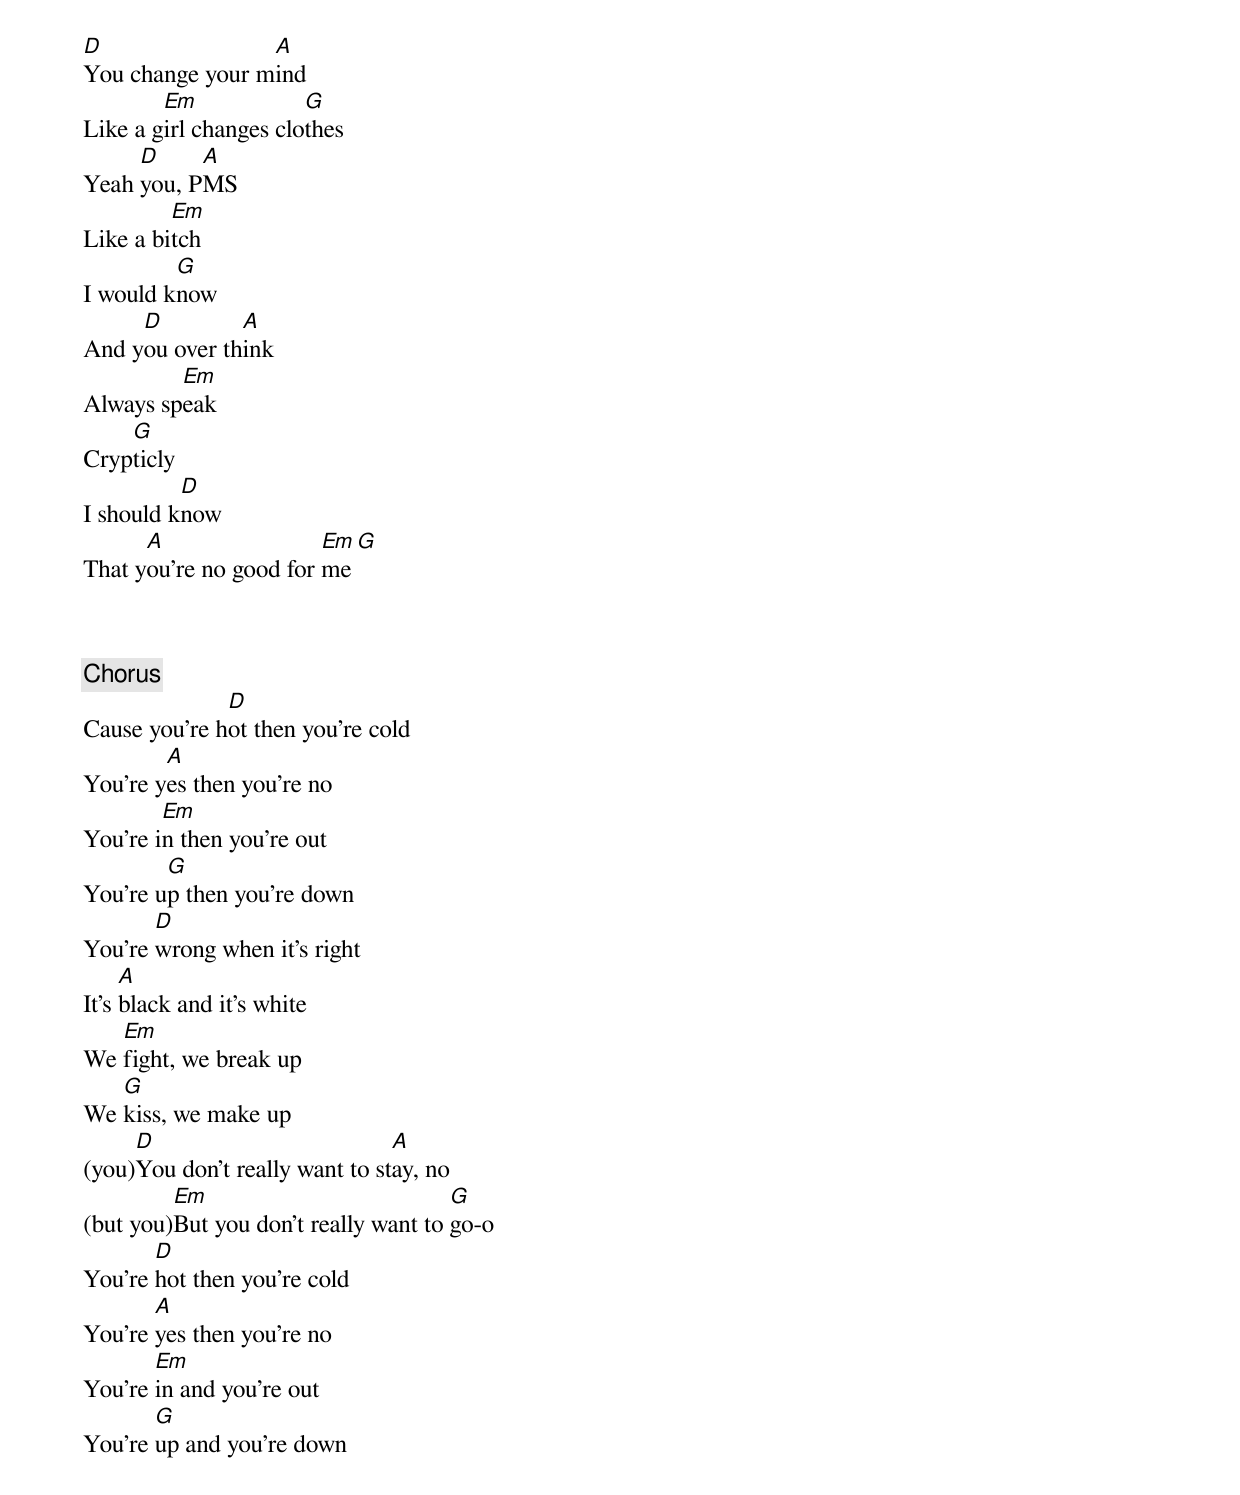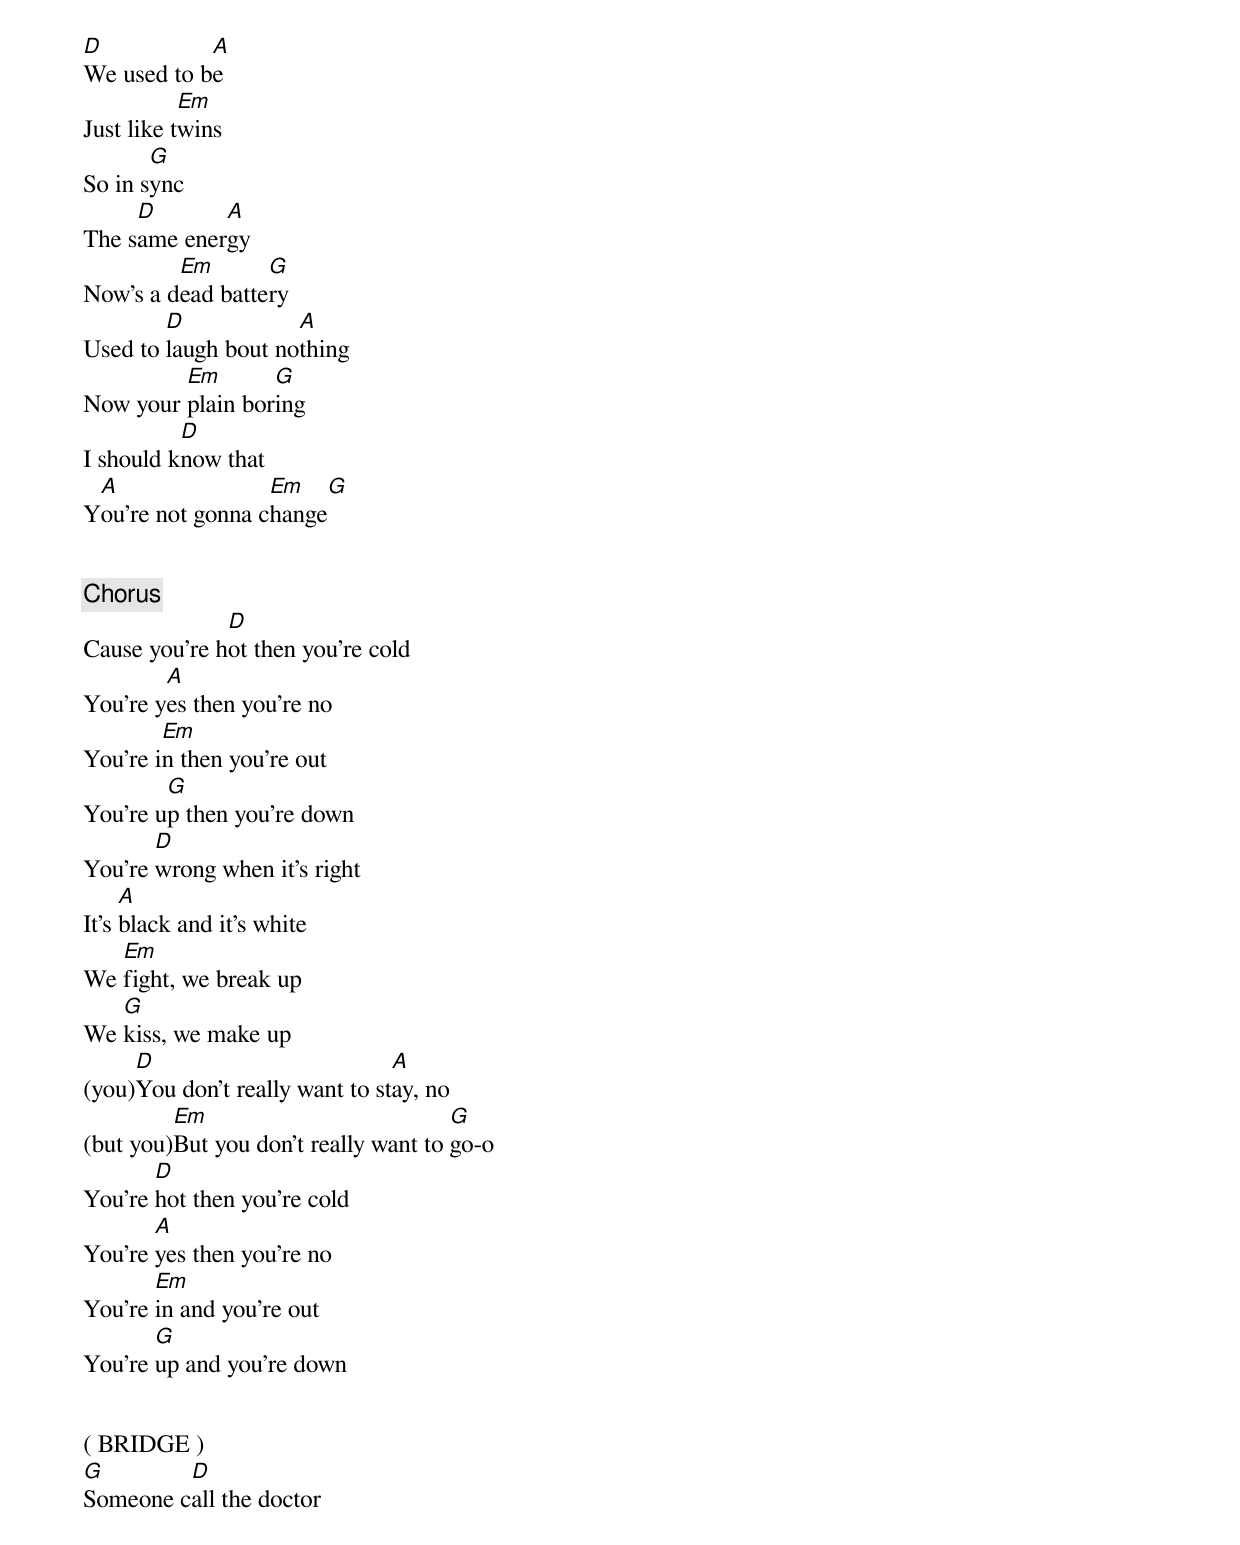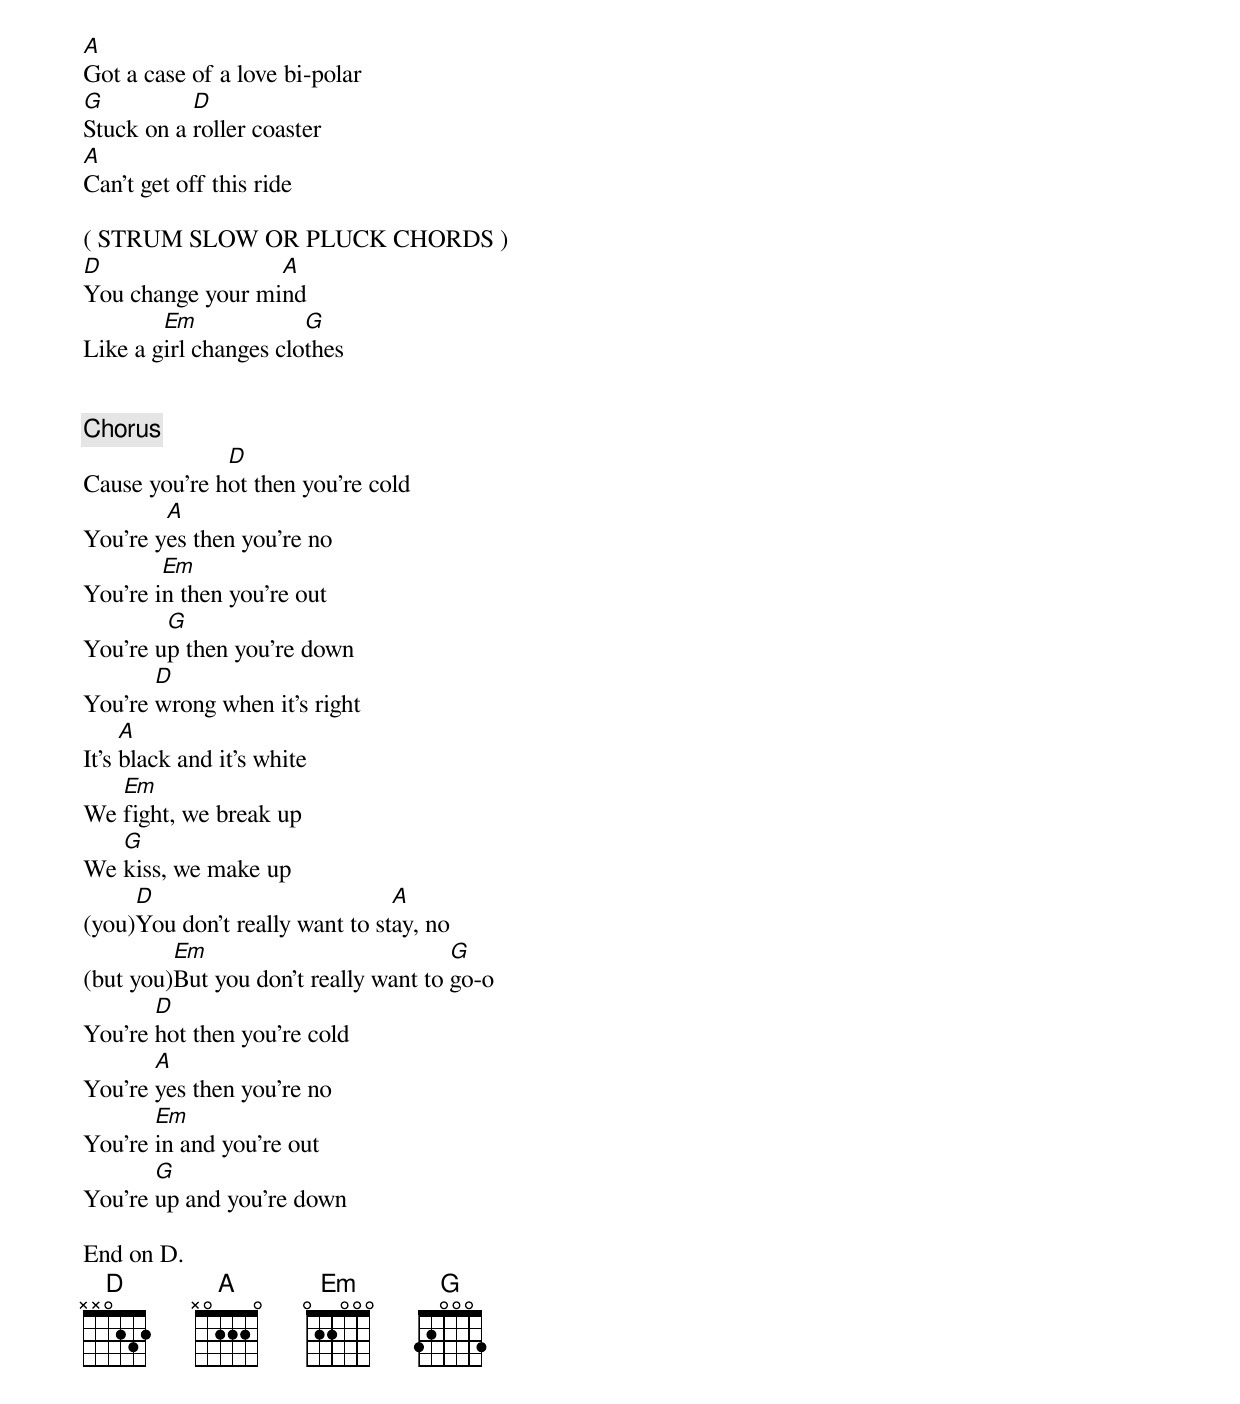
D                A
You change your mind
        Em             G
Like a girl changes clothes
     D     A
Yeah you, PMS
         Em
Like a bitch
         G
I would know
     D         A
And you over think
         Em
Always speak
    G
Crypticly
          D
I should know
      A                 Em   G
That you're no good for me



{CHORUS}
              D
Cause you're hot then you're cold
        A
You're yes then you're no
        Em
You're in then you're out
        G
You're up then you're down
       D
You're wrong when it's right
     A
It's black and it's white
   Em
We fight, we break up
   G
We kiss, we make up
     D                          A
(you)You don't really want to stay, no
         Em                           G
(but you)But you don't really want to go-o
       D
You're hot then you're cold
       A
You're yes then you're no
       Em
You're in and you're out
       G
You're up and you're down


D           A
We used to be
           Em
Just like twins
       G
So in sync
     D       A
The same energy
         Em       G
Now's a dead battery
        D            A
Used to laugh bout nothing
         Em       G
Now your plain boring
          D
I should know that
 A                Em   G
You're not gonna change


{CHORUS}
              D
Cause you're hot then you're cold
        A
You're yes then you're no
        Em
You're in then you're out
        G
You're up then you're down
       D
You're wrong when it's right
     A
It's black and it's white
   Em
We fight, we break up
   G
We kiss, we make up
     D                          A
(you)You don't really want to stay, no
         Em                           G
(but you)But you don't really want to go-o
       D
You're hot then you're cold
       A
You're yes then you're no
       Em
You're in and you're out
       G
You're up and you're down


( BRIDGE )
G        D
Someone call the doctor
A
Got a case of a love bi-polar
G          D
Stuck on a roller coaster
A
Can't get off this ride

( STRUM SLOW OR PLUCK CHORDS )
D                 A
You change your mind
        Em             G
Like a girl changes clothes


{CHORUS}
              D
Cause you're hot then you're cold
        A
You're yes then you're no
        Em
You're in then you're out
        G
You're up then you're down
       D
You're wrong when it's right
     A
It's black and it's white
   Em
We fight, we break up
   G
We kiss, we make up
     D                          A
(you)You don't really want to stay, no
         Em                           G
(but you)But you don't really want to go-o
       D
You're hot then you're cold
       A
You're yes then you're no
       Em
You're in and you're out
       G
You're up and you're down

End on D.
